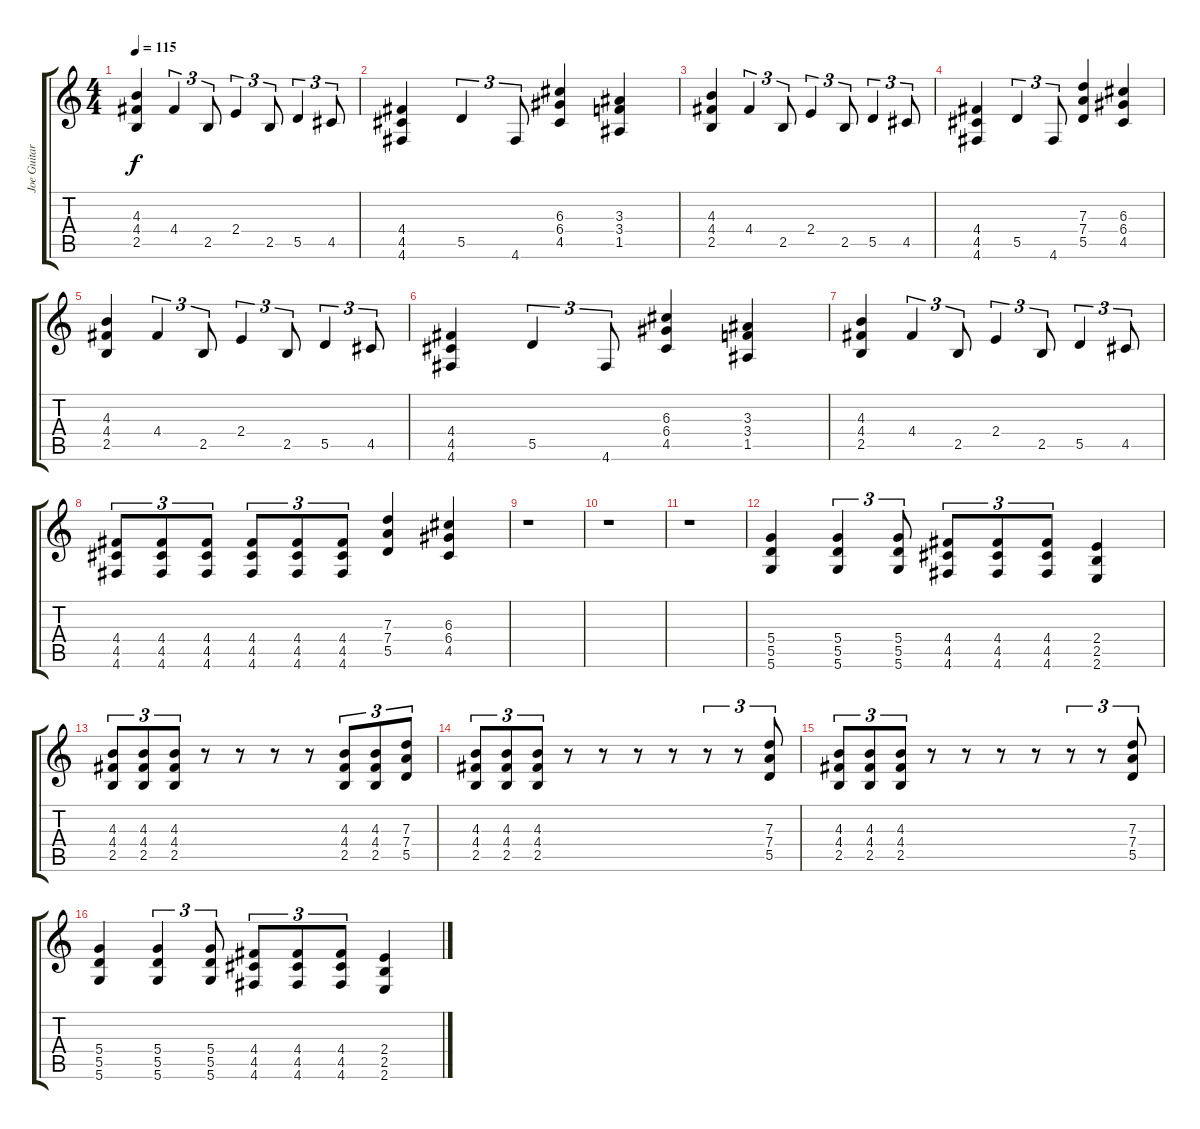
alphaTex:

\track ("Joe Guitar" "Joe Guitar") {instrument distortionguitar}
\staff {score tabs}
\tuning (E4 B3 G3 D3 A2 D2) {hide}
\ts (4 4)
\tempo 115
\clef g2
\ks c
(4.3 4.4 2.5).4{dy f} 4.4.4{tu (3 2)} 2.5.8{tu (3 2)} 2.4.4{tu (3 2)} 2.5.8{tu (3 2)} 5.5.4{tu (3 2)} 4.5.8{tu (3 2)} |
(4.4 4.5 4.6).4 5.5.4{tu (3 2)} 4.6.8{tu (3 2)} (6.3 6.4 4.5).4 (3.3 3.4 1.5).4 |
(4.3 4.4 2.5).4 4.4.4{tu (3 2)} 2.5.8{tu (3 2)} 2.4.4{tu (3 2)} 2.5.8{tu (3 2)} 5.5.4{tu (3 2)} 4.5.8{tu (3 2)} |
(4.4 4.5 4.6).4 5.5.4{tu (3 2)} 4.6.8{tu (3 2)} (7.3 7.4 5.5).4 (6.3 6.4 4.5).4 |
(4.3 4.4 2.5).4 4.4.4{tu (3 2)} 2.5.8{tu (3 2)} 2.4.4{tu (3 2)} 2.5.8{tu (3 2)} 5.5.4{tu (3 2)} 4.5.8{tu (3 2)} |
(4.4 4.5 4.6).4 5.5.4{tu (3 2)} 4.6.8{tu (3 2)} (6.3 6.4 4.5).4 (3.3 3.4 1.5).4 |
(4.3 4.4 2.5).4 4.4.4{tu (3 2)} 2.5.8{tu (3 2)} 2.4.4{tu (3 2)} 2.5.8{tu (3 2)} 5.5.4{tu (3 2)} 4.5.8{tu (3 2)} |
(4.4 4.5 4.6).8{tu (3 2)} (4.4 4.5 4.6).8{tu (3 2)} (4.4 4.5 4.6).8{tu (3 2)} (4.4 4.5 4.6).8{tu (3 2)} (4.4 4.5 4.6).8{tu (3 2)} (4.4 4.5 4.6).8{tu (3 2)} (7.3 7.4 5.5).4 (6.3 6.4 4.5).4 |
r.1 |
r.1 |
r.1 |
(5.4 5.5 5.6).4 (5.4 5.5 5.6).4{tu (3 2)} (5.4 5.5 5.6).8{tu (3 2)} (4.4 4.5 4.6).8{tu (3 2)} (4.4 4.5 4.6).8{tu (3 2)} (4.4 4.5 4.6).8{tu (3 2)} (2.4 2.5 2.6).4 |
(4.3 4.4 2.5).8{tu (3 2)} (4.3 4.4 2.5).8{tu (3 2)} (4.3 4.4 2.5).8{tu (3 2)} r.8 r.8 r.8 r.8 (4.3 4.4 2.5).8{tu (3 2)} (4.3 4.4 2.5).8{tu (3 2)} (7.3 7.4 5.5).8{tu (3 2)} |
(4.3 4.4 2.5).8{tu (3 2)} (4.3 4.4 2.5).8{tu (3 2)} (4.3 4.4 2.5).8{tu (3 2)} r.8 r.8 r.8 r.8 r.8{tu (3 2)} r.8{tu (3 2)} (7.3 7.4 5.5).8{tu (3 2)} |
(4.3 4.4 2.5).8{tu (3 2)} (4.3 4.4 2.5).8{tu (3 2)} (4.3 4.4 2.5).8{tu (3 2)} r.8 r.8 r.8 r.8 r.8{tu (3 2)} r.8{tu (3 2)} (7.3 7.4 5.5).8{tu (3 2)} |
(5.4 5.5 5.6).4 (5.4 5.5 5.6).4{tu (3 2)} (5.4 5.5 5.6).8{tu (3 2)} (4.4 4.5 4.6).8{tu (3 2)} (4.4 4.5 4.6).8{tu (3 2)} (4.4 4.5 4.6).8{tu (3 2)} (2.4 2.5 2.6).4
